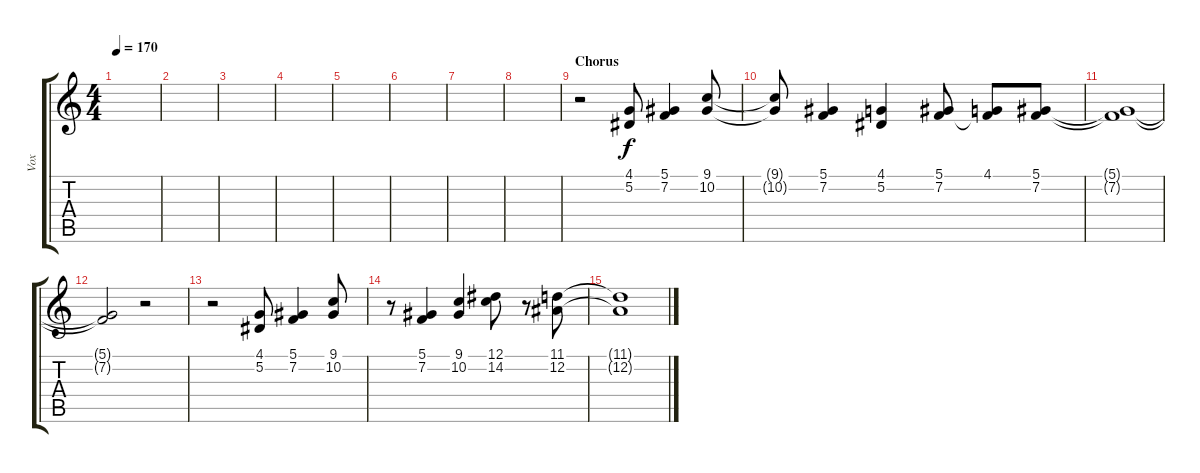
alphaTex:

\track ("Vox" "Vox") {instrument panflute}
\staff {score tabs}
\tuning (Eb4 Bb3 Gb3 Db3 Ab2 Eb2) {hide}
\ts (4 4)
\tempo 170
\clef g2
\ks c
|
|
|
|
|
|
|
|
\section ("" "Chorus")
r.2 (4.1 5.2).8 (5.1 7.2).4 (9.1 10.2).8 |
(9.1{t} 10.2{t}).8 (5.1 7.2).4 (4.1 5.2).4 (5.1 7.2).8 (4.1 7.2{t}).8 (5.1 7.2).8 |
(5.1{t} 7.2{t}).1 |
(5.1{t} 7.2{t}).2 r.2 |
r.2 (4.1 5.2).8 (5.1 7.2).4 (9.1 10.2).8 |
r.8 (5.1 7.2).4 (9.1 10.2).4 (12.1 14.2).8 r.8 (11.1 12.2).8 |
(11.1{t} 12.2{t}).1
